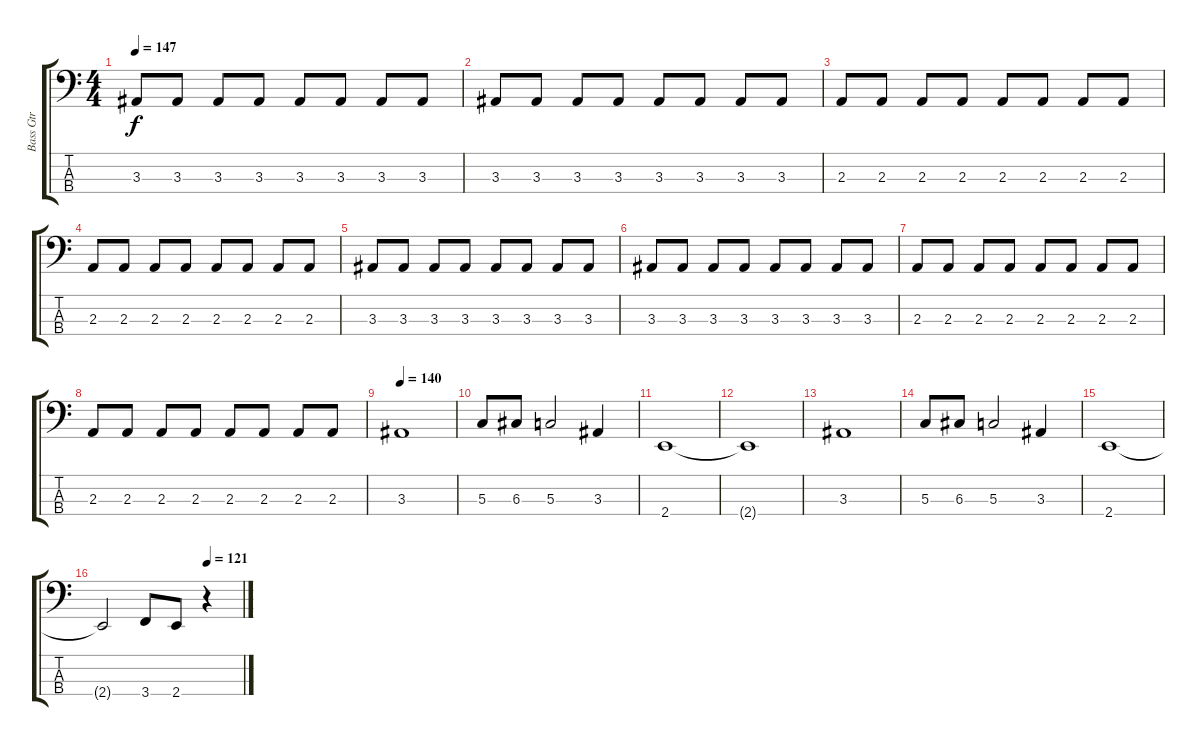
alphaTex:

\track ("Bass Gtr" "Bass Gtr") {instrument electricbassfinger}
\staff {score tabs}
\tuning (F2 C2 G1 D1) {hide}
\ts (4 4)
\tempo 147
\clef f4
\ks c
3.3.8{dy f} 3.3.8 3.3.8 3.3.8 3.3.8 3.3.8 3.3.8 3.3.8 |
3.3.8 3.3.8 3.3.8 3.3.8 3.3.8 3.3.8 3.3.8 3.3.8 |
2.3.8 2.3.8 2.3.8 2.3.8 2.3.8 2.3.8 2.3.8 2.3.8 |
2.3.8 2.3.8 2.3.8 2.3.8 2.3.8 2.3.8 2.3.8 2.3.8 |
3.3.8 3.3.8 3.3.8 3.3.8 3.3.8 3.3.8 3.3.8 3.3.8 |
3.3.8 3.3.8 3.3.8 3.3.8 3.3.8 3.3.8 3.3.8 3.3.8 |
2.3.8 2.3.8 2.3.8 2.3.8 2.3.8 2.3.8 2.3.8 2.3.8 |
2.3.8 2.3.8 2.3.8 2.3.8 2.3.8 2.3.8 2.3.8 2.3.8 |
\tempo 140
3.3.1 |
5.3.8 6.3.8 5.3.2 3.3.4 |
2.4.1 |
2.4{t}.1 |
3.3.1 |
5.3.8 6.3.8 5.3.2 3.3.4 |
2.4.1 |
\tempo (121 0.75)
2.4{t}.2 3.4.8 2.4.8 r.4
